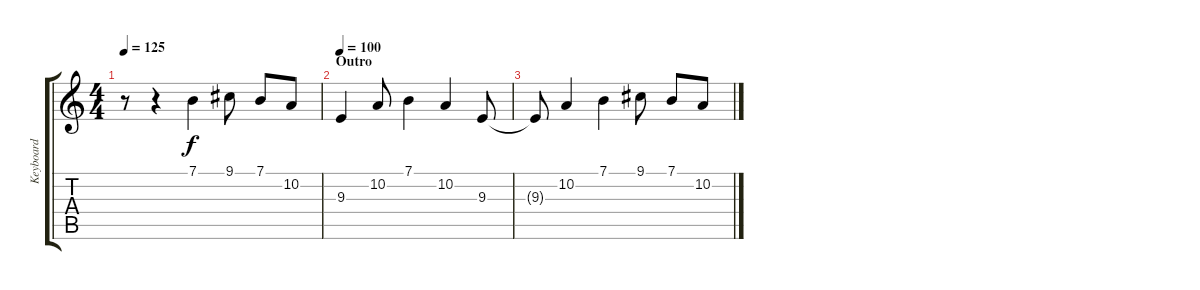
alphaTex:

\track ("Keyboard" "Keyboard") {instrument electricgrandpiano}
\staff {score tabs}
\tuning (E4 B3 G3 D3 A2 E2) {hide}
\ts (4 4)
\tempo 125
\clef g2
\ks c
r.8{dy f} r.4 7.1.4 9.1.8 7.1.8 10.2.8 |
\section ("" "Outro")
\tempo 100
9.3.4 10.2.8 7.1.4 10.2.4 9.3.8 |
9.3{t}.8 10.2.4 7.1.4 9.1.8 7.1.8 10.2.8
